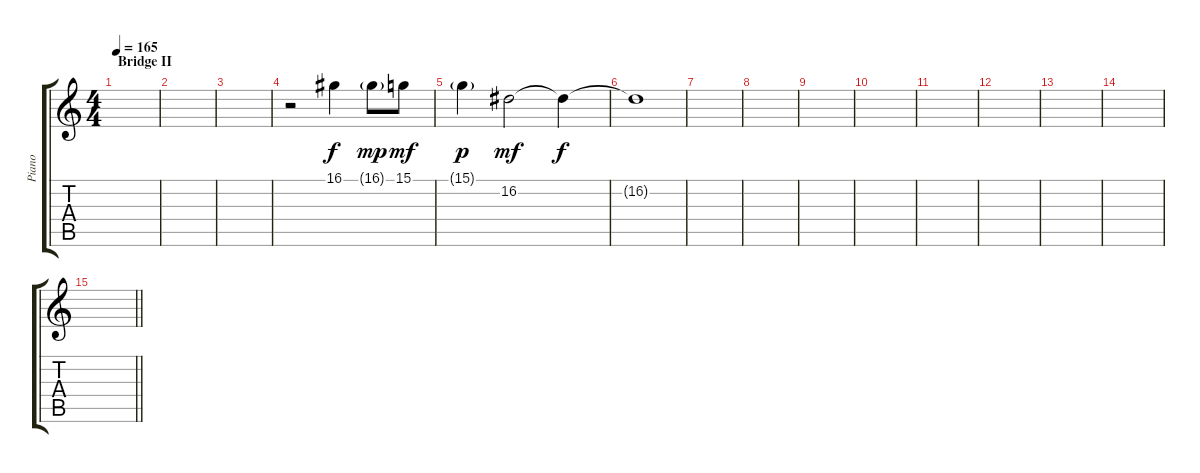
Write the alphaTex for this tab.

\track ("Piano" "Piano") {instrument brightacousticpiano}
\staff {score tabs}
\tuning (E4 B3 G3 D3 A2 E2) {hide}
\ts (4 4)
\section ("" "Bridge II")
\tempo 165
\clef g2
\ks c
|
|
|
r.2{volume 9} 16.1.4 16.1{g}.8{dy mp} 15.1.8{dy mf} |
15.1{g}.4{dy p} 16.2.2{dy mf} 16.2{t}.4{dy f} |
16.2{t}.1 |
|
|
|
|
|
|
|
|
\barLineRight lightlight
